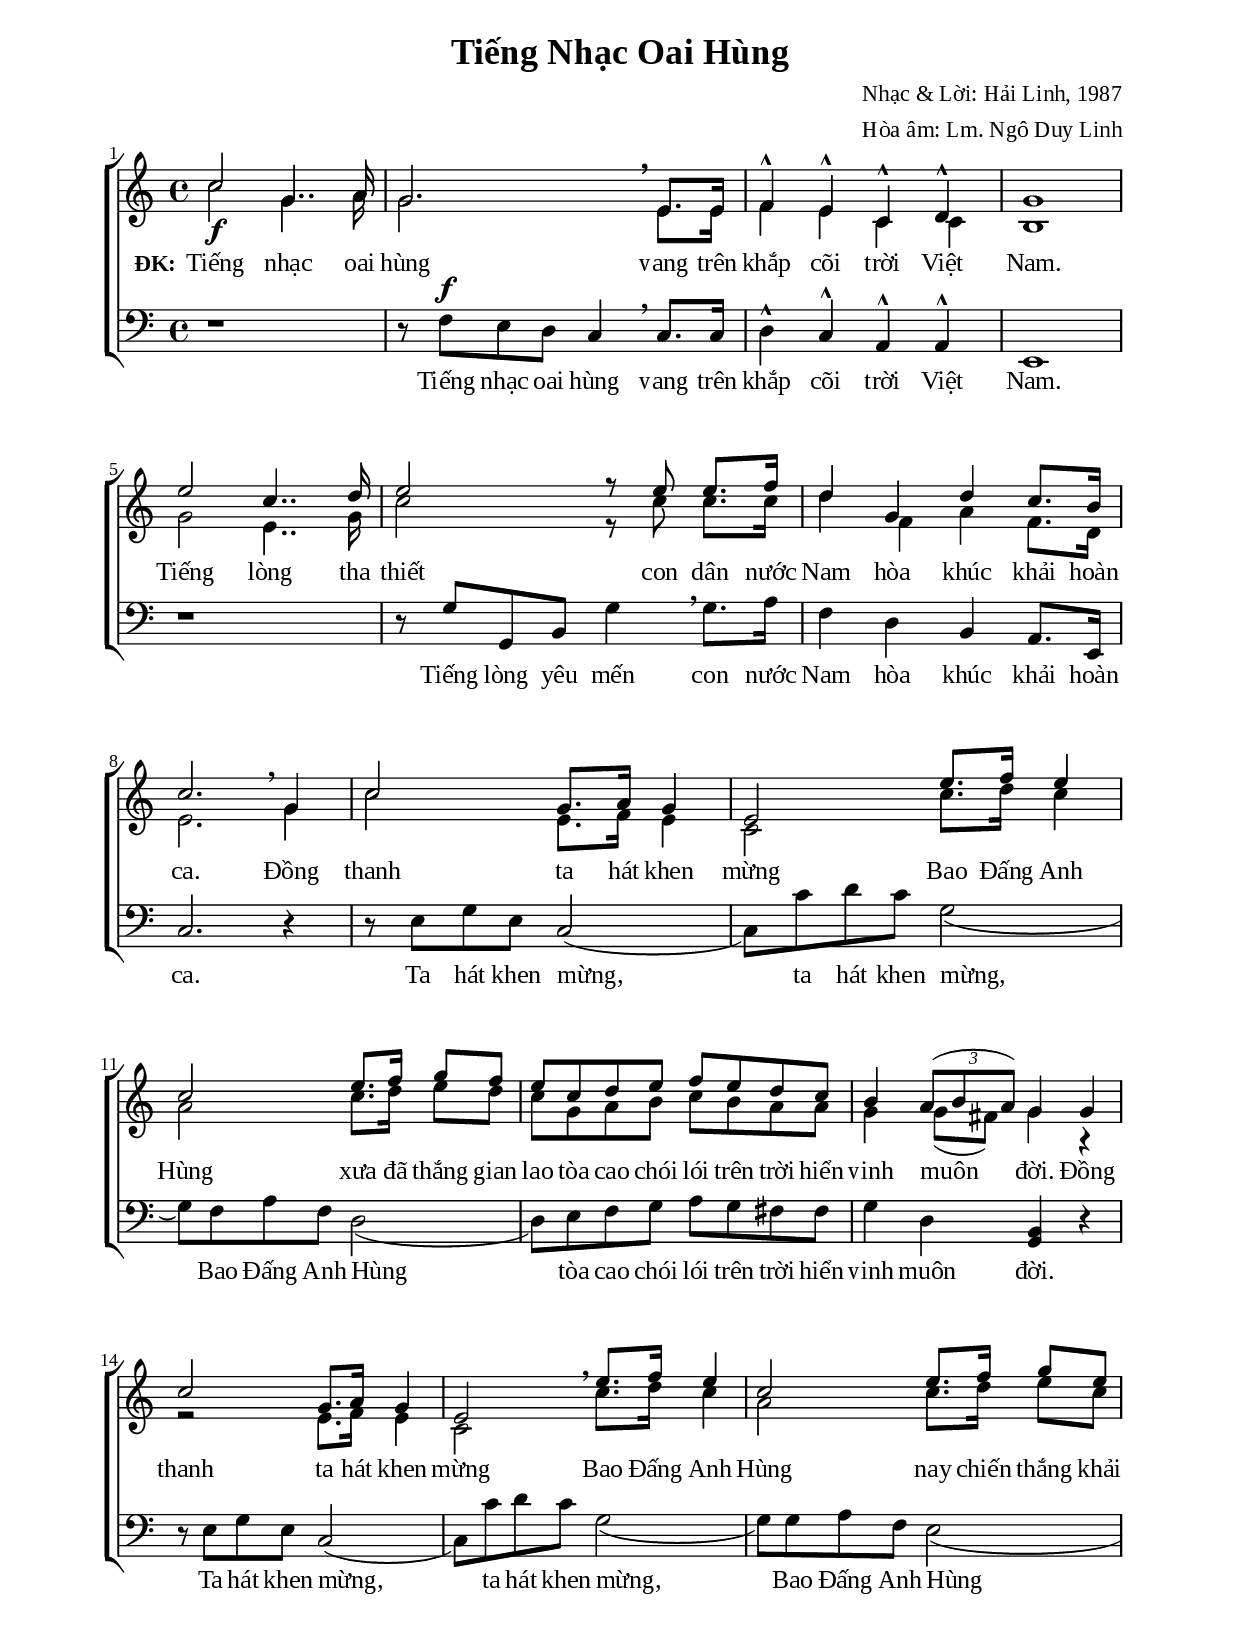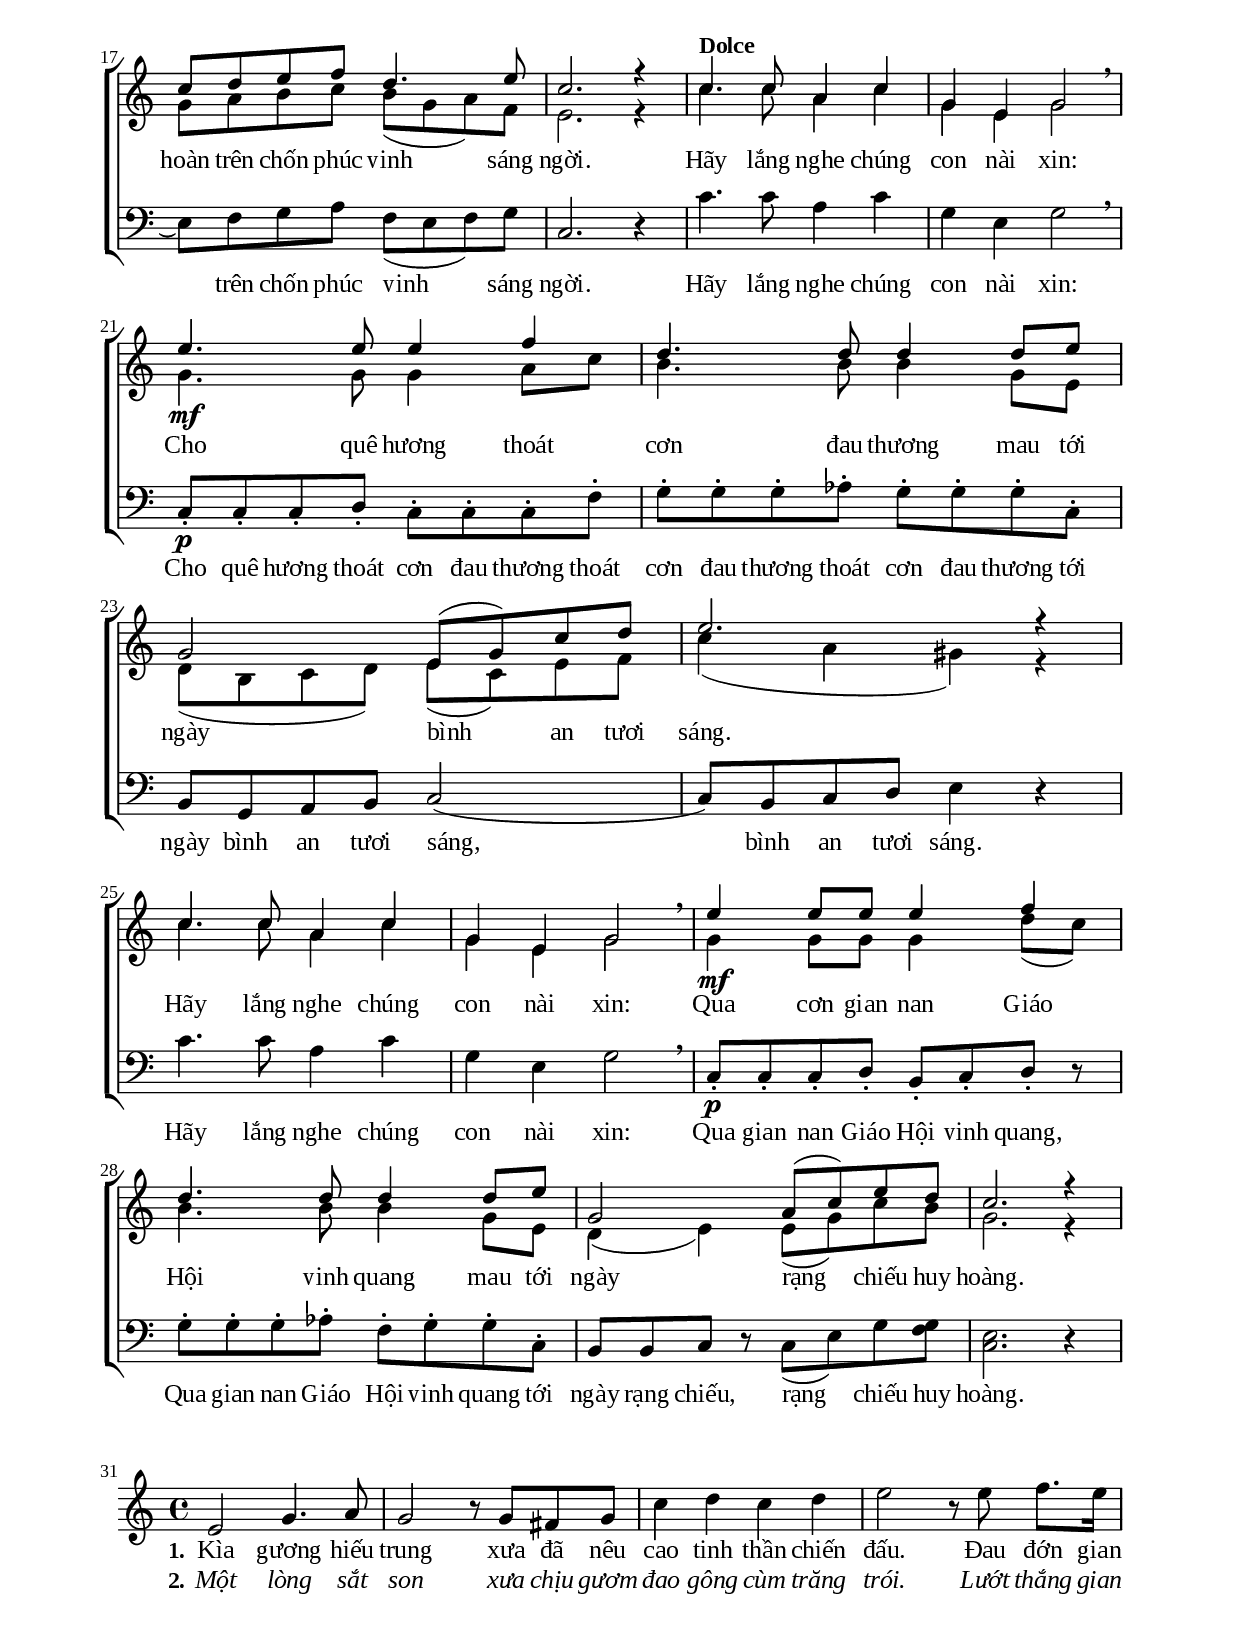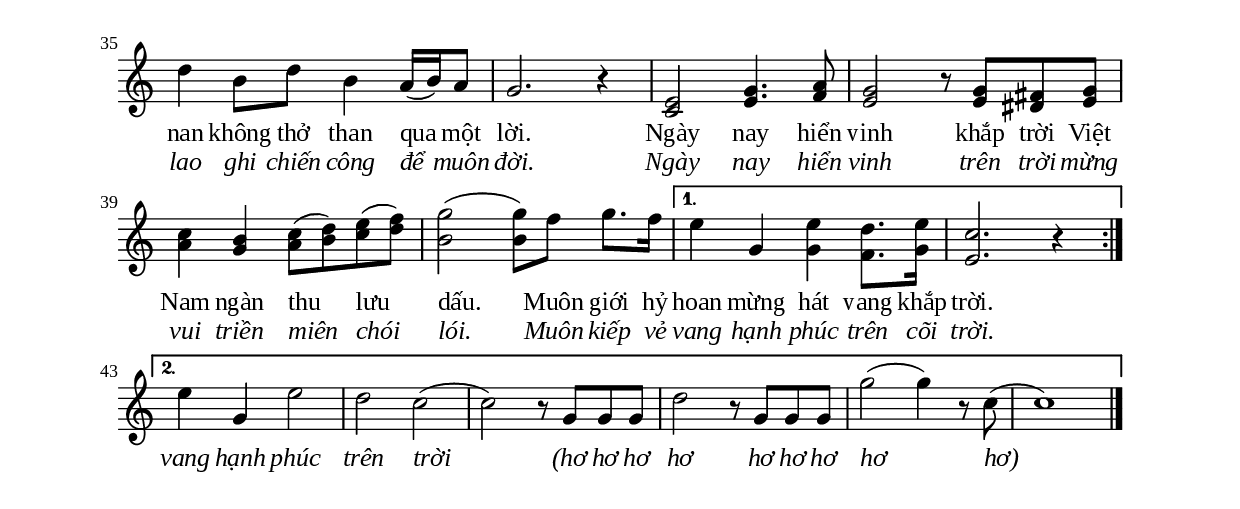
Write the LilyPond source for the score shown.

\version "2.18.2"
\include "english.ly"


\header {
  title = "Tiếng Nhạc Oai Hùng"
  composer = "Nhạc & Lời: Hải Linh, 1987"
  arranger = "Hòa âm: Lm. Ngô Duy Linh"
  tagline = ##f
}

globalSettings = {
  \set Score.barNumberVisibility = #all-bar-numbers-visible
  \key c \major
  \time 4/4
}

verseSettings = {
  \phrasingSlurDashed
}

\paper {
  #(set-paper-size "a4")
  top-margin = 15\mm
  bottom-margin = 15\mm
  left-margin = 20\mm
  right-margin = 20\mm
  print-page-number = #f
  indent = #0
  #(define fonts
	 (make-pango-font-tree "Liberation Serif"
	 		       "Liberation Serif"
			       "Liberation Serif"
			       (/ 20 20)))
}

printItalic = \with {
  \override LyricText.font-shape = #'italic
}

% Soprano chorus music
musicChorusSoprano = \relative c'' {
  c2\f g4.. a16 |
  g2. \breathe e8. e16 |
  f4-^ e-^ c-^ d-^ |
  g1 |
  e'2 c4.. d16 |
  e2 r8 e e8. f16 |
  d4 g, d' c8. b16 |
  c2. \breathe g4 |
  c2 g8. a16 g4 |
  e2 e'8. f16 e4 |
  c2 e8. f16 g8 f |
  e c d e f e d c |
  b4 \tuplet 3/2 {a8 [(b a)]} g4 g |
  c2 g8. a16 g4 |
  e2 \breathe e'8. f16 e4 |
  c2 e8. f16g8 e |
  c8 d e f d4. e8 |
  c2. r4 |
  c4.^\markup{\bold{Dolce}} c8 a4 c |
  g e g2 \breathe |
  e'4.\mf e8 e4 f |
  d4. d8 d4 d8 e |
  g,2 e8 (g) c d |
  e2. r4 |
  c4. c8 a4 c |
  g e g2 \breathe |
  e'4\mf e8 e e4 f |
  d4. d8 d4 d8 e |
  g,2 a8 (c) e d |
  c2. r4 |
}

% Alto chorus music
musicChorusAlto = \relative c'' {
  c2 g4.. a16 |
  g2. \breathe e8. e16 |
  f4 e c c |
  b1 |
  g'2 e4.. g16 |
  c2 r8 c c8. c16 |
  d4 f, a f8. d16 |
  e2. g4 |
  c2 e,8. f16 e4 |
  c2 c'8. d16 c4 |
  a2 c8. d16 e8 d |
  c g a b c b a a |
  g4 g8 (fs) g4 r |
  r2 e8. f16 e4 |
  c2 c'8. d16 c4 |
  a2 c8. d16 e8 c |
  g a b c b (g a) f |
  e2. r4 |
  c'4. c8 a4 c |
  g e g2 |
  g4. g8 g4 a8 c |
  b4. b8 b4 g8 e |
  d (b c d) e (c) e f |
  c'4 (a gs) r |
  c4. c8 a4 c |
  g e g2 |
  g4 g8 g g4 d'8 (c) |
  b4. b8 b4 g8 e |
  d4 (e) e8 (g) c b |
  g2. r4
}

% Basso chorus music
musicChorusBasso = \relative c {
  r1 |
  r8 f^\f e d c4 \breathe c8. c16 |
  d4^^ c^^ a^^ a^^ |
  e1 |
  r1 |
  r8 g' g, b g'4 \breathe g8. a16 |
  f4 d b a8. e16 |
  c'2. r4 |
  r8 e g e c2 ( |
  c8) c' d c g2 ( |
  g8) f a f d2 ( |
  d8) e f g a g fs fs |
  g4 d <g, b> r4 |
  r8 e' g e c2 ( |
  c8) c'd c g2 ( |
  g8) g a f e2 ( |
  e8) f g a f (e f) g |
  c,2. r4 |
  c'4. c8 a4 c |
  g e g2 \breathe |
  c,8\p-. c-. c-. d-. c-. c-. c-. f-. |
  g-. g-. g-. af-. g-. g-. g-. c,-. |
  b g a b c2 ( |
  c8) b c d e4 r4 |
  c'4. c8 a4 c |
  g e g2 \breathe |
  c,8\p-. c-. c-. d-. b-. c-. d-. r |
  g-. g-. g-. af-. f-. g-. g-. c,-. |
  b b c r c (e) g <g f> |
  <e c>2. r4
}

% Soprano verse music
musicVerse = \relative c' {
  \set Score.currentBarNumber = #31
  \repeat volta 2
  {
      e2 g4. a8 |
    g2 r8 g8 fs g |
    c4 d c d |
    e2 r8 e f8. e16 |
    d4 b8 d b4 a16 (b) a8 |
    g2. r4 |
    <e c>2 <g e>4. <a f>8 |
    <g e>2 r8 <g e> <fs ds> <g e> |
    <c a>4 <b g> <c a>8 (<d b>) <e c> (<f d>) |
    <g b,>2 (<g b,>8) f g8. f16 |
  }
  \alternative  {
    {
      e4 g, <e' g,> <d f,>8. <e g,>16 |
      <c e,>2. r4 
    }
    {
      e4 g, e'2 |
      d c ( |
      c) r8 g g g |
      d'2 r8 g, g g |
      g'2 (g4) r8 c, ( |
      c1) \bar "|."
    }
  }
}


% 11. Chorus lyrics
lyricChorusSoprano = \lyricmode {
  \set stanza = #"ĐK:"
  Tiếng nhạc oai hùng vang trên khắp cõi trời Việt Nam.
  Tiếng lòng tha thiết con dân nước Nam hòa khúc khải hoàn ca.
  Đồng thanh ta hát khen mừng
  Bao Đấng Anh Hùng xưa đã thắng gian lao
    tòa cao chói lói trên trời hiển vinh muôn đời.
  Đồng thanh ta hát khen mừng
  Bao Đấng Anh Hùng nay chiến thắng khải hoàn trên chốn phúc vinh sáng ngời.
  Hãy lắng nghe chúng con nài xin:
    Cho quê hương thoát cơn đau thương mau tới ngày bình an tươi sáng.
  Hãy lắng nghe chúng con nài xin:
    Qua cơn gian nan Giáo Hội vinh quang mau tới ngày rạng chiếu huy hoàng.
}

lyricChorusBasso = \lyricmode {
  Tiếng nhạc oai hùng vang trên khắp cõi trời Việt Nam.
  Tiếng lòng yêu mến con nước Nam hòa khúc khải hoàn ca.
  Ta hát khen mừng,
  ta hát khen mừng,
  Bao Đấng Anh Hùng tòa cao chói lói trên trời hiển vinh muôn đời.
  Ta hát khen mừng,
  ta hát khen mừng,
  Bao Đấng Anh Hùng trên chốn phúc vinh sáng ngời.
  Hãy lắng nghe chúng con nài xin:
    Cho quê hương thoát cơn đau thương thoát cơn đau thương
    thoát cơn đau thương tới ngày bình an tươi sáng, bình an tươi sáng.
  Hãy lắng nghe chúng con nài xin:
    Qua gian nan Giáo Hội vinh quang,
    Qua gian nan Giáo Hội vinh quang tới ngày rạng chiếu,
    rạng chiếu huy hoàng.
}

% 10. Verse lyrics
lyricVerseOne = \lyricmode {
  \set stanza = #"1."
  Kìa gương hiếu trung xưa đã nêu cao tinh thần chiến đấu.
  Đau đớn gian nan không thở than qua một lời.
  Ngày nay hiển vinh khắp trời Việt Nam ngàn thu lưu dấu.
  Muôn giới hỷ hoan mừng hát vang khắp trời.
}

lyricVerseTwo = \lyricmode {
  \set stanza = #"2."
  Một lòng sắt son xưa chịu gươm đao gông cùm trăng trói.
  Lướt thắng gian lao ghi chiến công để muôn đời.
  Ngày nay hiển vinh trên trời mừng vui triền miên chói lói.
  Muôn kiếp vẻ vang hạnh phúc trên cõi trời.
  
  vang hạnh phúc trên trời (hơ hơ hơ hơ hơ hơ hơ hơ hơ)
}

% 12. Layout
\score {
    \new ChoirStaff <<
      \new Staff <<
        \clef "treble"
        \new Voice = "soprano" {
          \voiceOne \globalSettings \stemUp \slurUp \musicChorusSoprano
        }
        \new Voice = "alto" {
          \voiceTwo \globalSettings \stemDown \slurDown \musicChorusAlto
        }
      >>
      \new Lyrics \lyricsto soprano \lyricChorusSoprano
      
      \new Staff <<
        \clef "bass"
        \new Voice = "basso" {
          \globalSettings \stemNeutral \slurDown \musicChorusBasso
        }
      >>
      \new Lyrics \lyricsto basso \lyricChorusBasso
    >>
}

\score {
  \new ChoirStaff <<
    \new Staff = verses <<
      \new Voice = "verse" {
        \globalSettings \stemNeutral \musicVerse
      }
    >>
    \new Lyrics \lyricsto verse \lyricVerseOne
    \new Lyrics \printItalic \lyricsto verse \lyricVerseTwo
  >>
}


